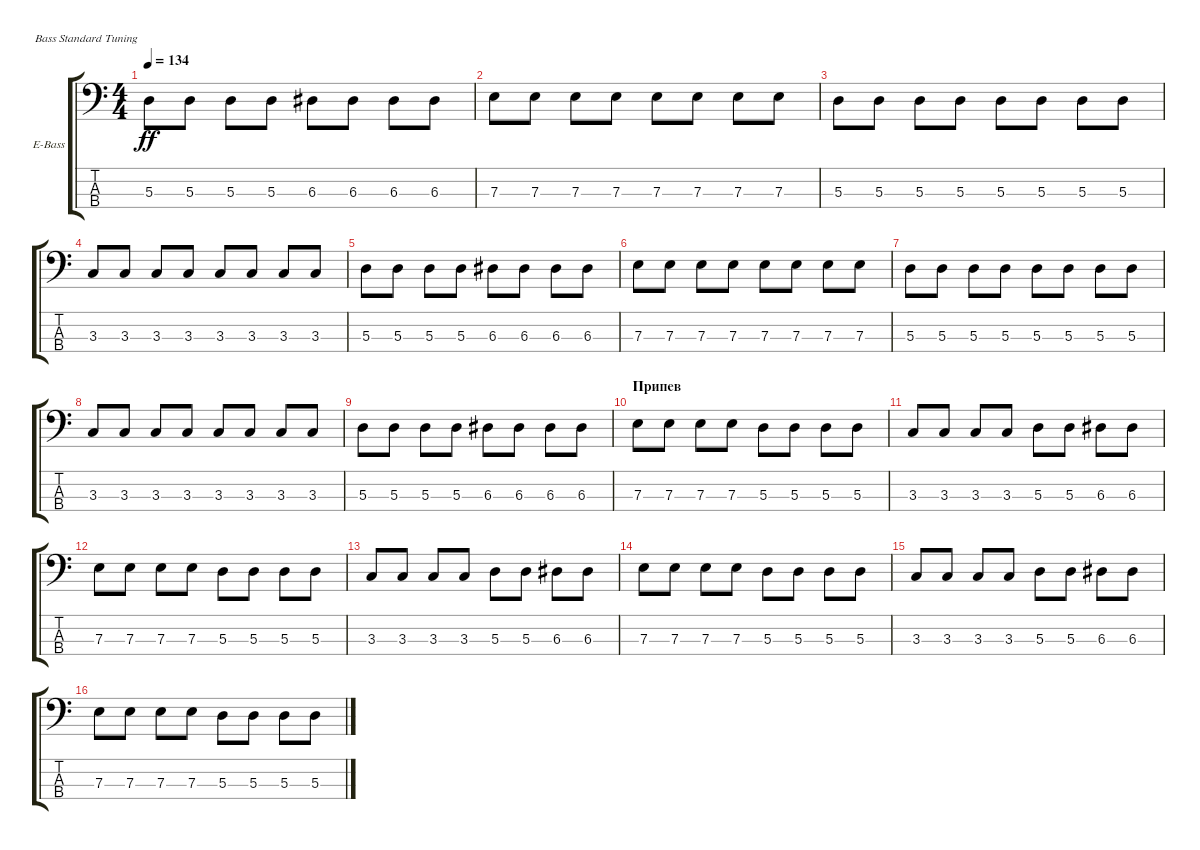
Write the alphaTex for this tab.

\defaultSystemsLayout 4
\bracketExtendMode groupsimilarinstruments
\firstSystemTrackNameOrientation horizontal
\otherSystemsTrackNameOrientation horizontal
\track ("Electric Bass" "E-Bass") {instrument electricbassfinger}
\staff {score tabs}
\tuning (G2 D2 A1 E1)
\ts (4 4)
\tempo 134
\clef f4
\ks c
5.3.8{dy ff} 5.3.8 5.3.8 5.3.8 6.3.8 6.3.8 6.3.8 6.3.8 |
7.3.8 7.3.8 7.3.8 7.3.8 7.3.8 7.3.8 7.3.8 7.3.8 |
5.3.8 5.3.8 5.3.8 5.3.8 5.3.8 5.3.8 5.3.8 5.3.8 |
3.3.8 3.3.8 3.3.8 3.3.8 3.3.8 3.3.8 3.3.8 3.3.8 |
5.3.8 5.3.8 5.3.8 5.3.8 6.3.8 6.3.8 6.3.8 6.3.8 |
7.3.8 7.3.8 7.3.8 7.3.8 7.3.8 7.3.8 7.3.8 7.3.8 |
5.3.8 5.3.8 5.3.8 5.3.8 5.3.8 5.3.8 5.3.8 5.3.8 |
3.3.8 3.3.8 3.3.8 3.3.8 3.3.8 3.3.8 3.3.8 3.3.8 |
5.3.8 5.3.8 5.3.8 5.3.8 6.3.8 6.3.8 6.3.8 6.3.8 |
\section ("" "Припев")
7.3.8 7.3.8 7.3.8 7.3.8 5.3.8 5.3.8 5.3.8 5.3.8 |
3.3.8 3.3.8 3.3.8 3.3.8 5.3.8 5.3.8 6.3.8 6.3.8 |
7.3.8 7.3.8 7.3.8 7.3.8 5.3.8 5.3.8 5.3.8 5.3.8 |
3.3.8 3.3.8 3.3.8 3.3.8 5.3.8 5.3.8 6.3.8 6.3.8 |
7.3.8 7.3.8 7.3.8 7.3.8 5.3.8 5.3.8 5.3.8 5.3.8 |
3.3.8 3.3.8 3.3.8 3.3.8 5.3.8 5.3.8 6.3.8 6.3.8 |
7.3.8 7.3.8 7.3.8 7.3.8 5.3.8 5.3.8 5.3.8 5.3.8
